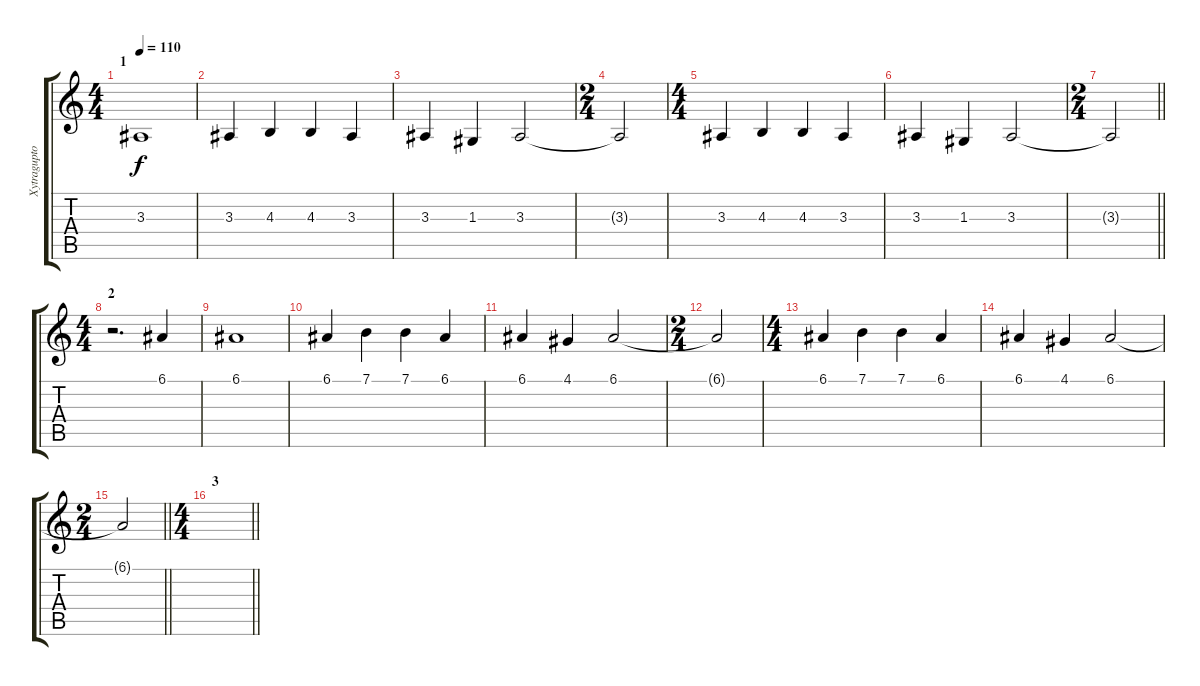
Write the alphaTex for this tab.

\track ("Xytraguptor-Choir" "Xytragupto") {instrument pad4choir}
\staff {score tabs}
\tuning (E4 B3 G3 D3 A2 E2) {hide}
\ts (4 4)
\section ("" "1")
\tempo 110
\clef g2
\ks c
3.3.1{dy f instrument pad4choir} |
3.3.4 4.3.4 4.3.4 3.3.4 |
3.3.4 1.3.4 3.3.2 |
\ts (2 4)
3.3{t}.2 |
\ts (4 4)
3.3.4 4.3.4 4.3.4 3.3.4 |
3.3.4 1.3.4 3.3.2 |
\ts (2 4)
\barLineRight lightlight
3.3{t}.2 |
\ts (4 4)
\section ("" "2")
r.2{d} 6.1.4 |
6.1.1 |
6.1.4 7.1.4 7.1.4 6.1.4 |
6.1.4 4.1.4 6.1.2 |
\ts (2 4)
6.1{t}.2 |
\ts (4 4)
6.1.4 7.1.4 7.1.4 6.1.4 |
6.1.4 4.1.4 6.1.2 |
\ts (2 4)
\barLineRight lightlight
6.1{t}.2 |
\ts (4 4)
\section ("" "3")
\barLineRight lightlight
